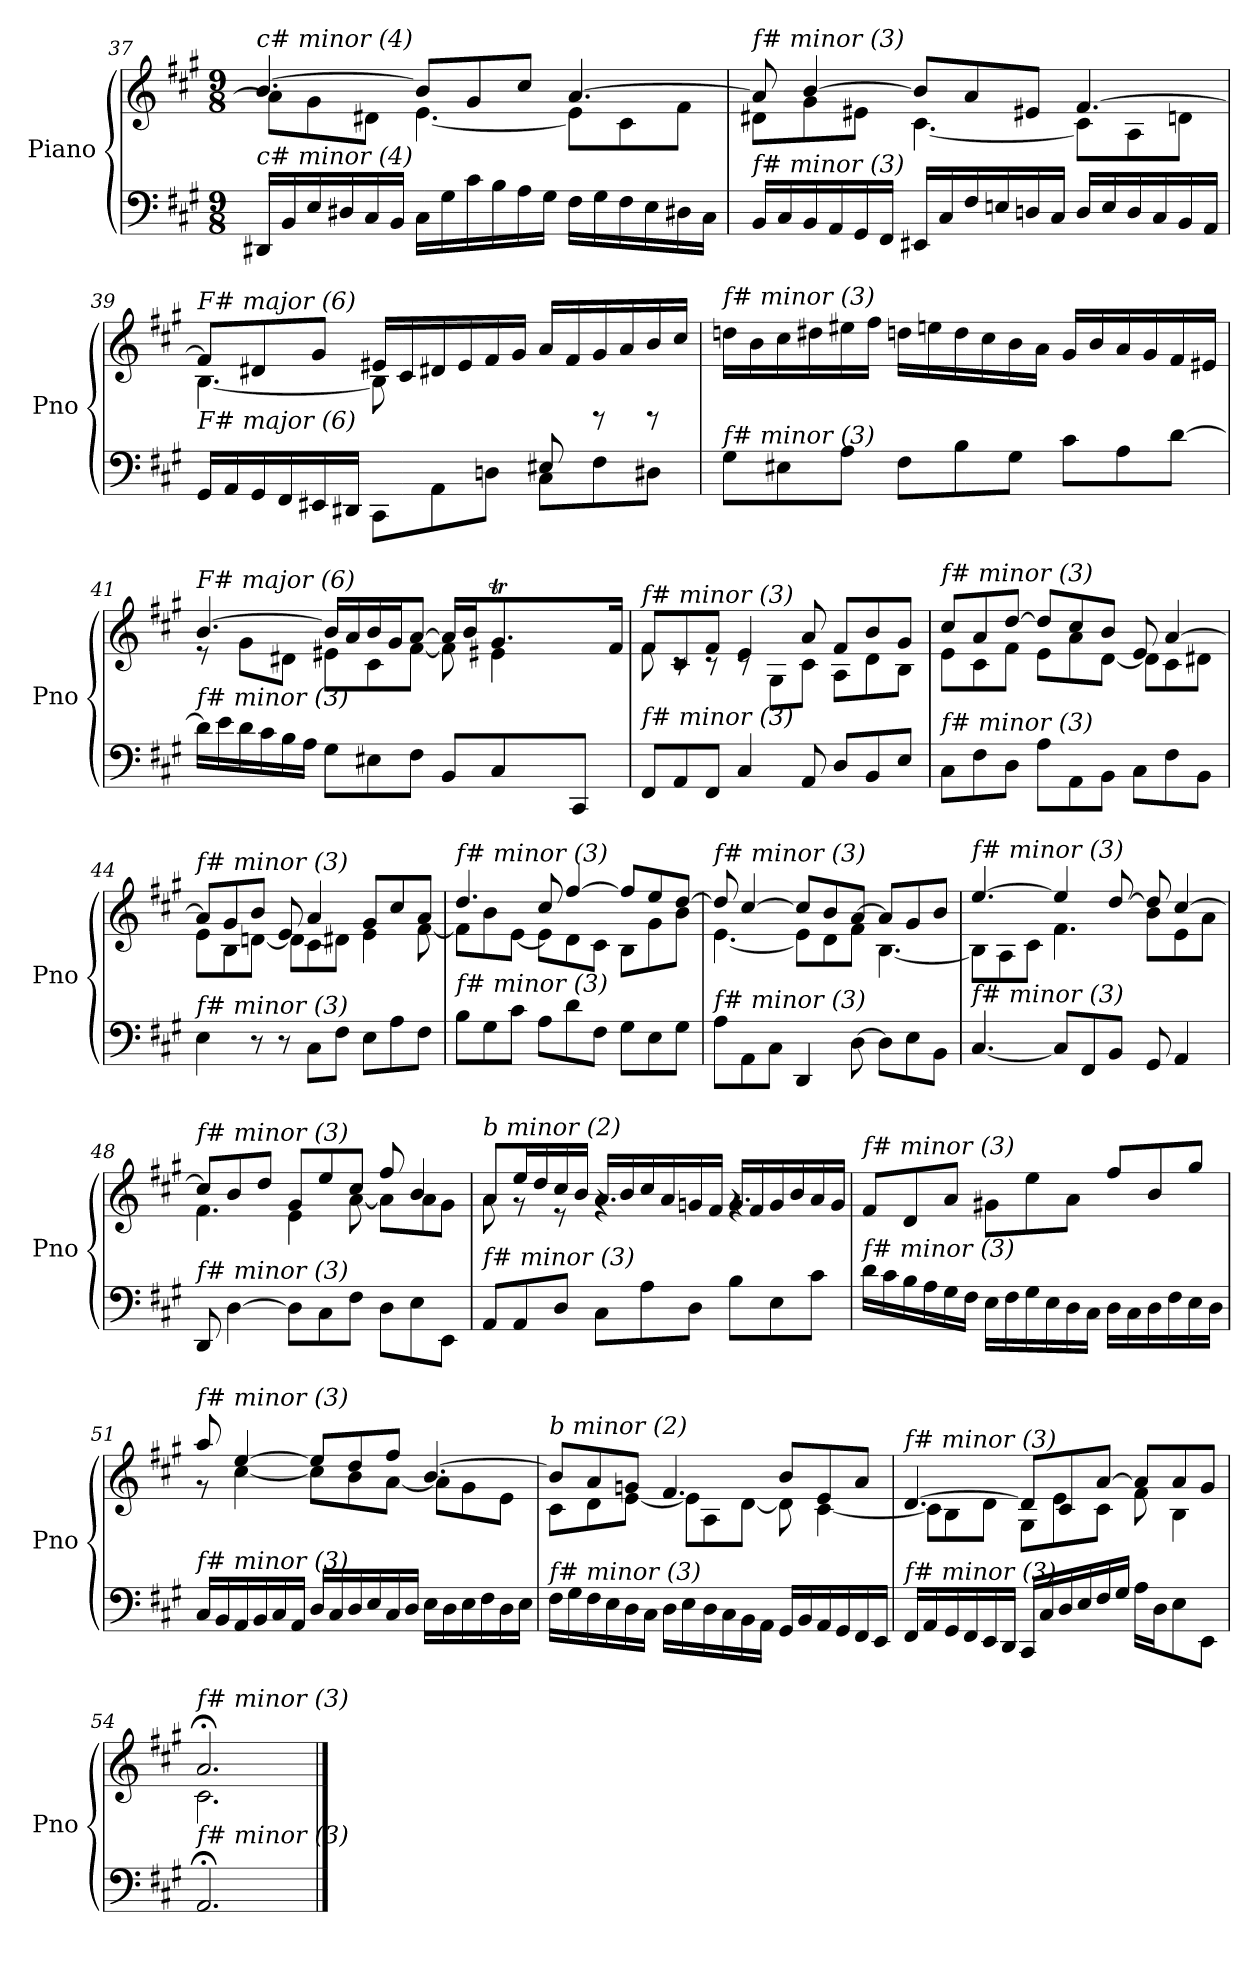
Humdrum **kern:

**kern	**kern
*part1	*part1
*staff2	*staff1
*I"Piano	*
*I'Pno	*
*clefF4	*clefG2
*k[f#c#g#]	*k[f#c#g#]
*M9/8	*M9/8
=37	=37
*	*^
!	!LO:TX:i:t=c# minor (4)	!
!LO:TX:i:t=c# minor (4)	!	!
16DD#X/LL	[4.b/	8a\L]
16BB/	.	.
16E/	.	8g#\
16D#X/	.	.
16C#/	.	8d#X\J
16BB/JJ	.	.
16C#\LL	8b/L]	[4.e\
16G#\	.	.
16c#\	8g#/	.
16B\	.	.
16A\	8cc#/J	.
16G#\JJ	.	.
16F#\LL	[4.a/	8e\L]
16G#\	.	.
16F#\	.	8c#\
16E\	.	.
16D#X\	.	8f#\J
16C#\JJ	.	.
!!LO:LB:g=z	!!
=38	=38	=38
!	!LO:TX:i:t=f# minor (3)	!
!LO:TX:i:t=f# minor (3)	!	!
16BB/LL	8a/]	8d#X\L
16C#/	.	.
16BB/	[4b/	8g#\
16AA/	.	.
16GG#/	.	8e#X\J
16FF#/JJ	.	.
16EE#X/LL	8b/L]	[4.c#\
16C#/	.	.
16F#/	8a/	.
16En/	.	.
16Dn/	8e#X/J	.
16C#/JJ	.	.
16D/LL	[4.f#/	8c#\L]
16E/	.	.
16D/	.	8A\
16C#/	.	.
16BB/	.	8dn\J
16AA/JJ	.	.
=39	=39	=39
*^	*	*
!	!	!LO:TX:i:t=F# major (6)	!
!LO:TX:i:t=F# major (6)	!	!	!
16GG#/LL	2ryy	8f#/L]	[4.B\
16AA/	.	.	.
16GG#/	.	8d#X/	.
16FF#/	.	.	.
16EE#X/	.	8g#/J	.
16DD#X/JJ	.	.	.
8CC#\L	.	16e#X/LL	8B\L]
.	.	16c#/	.
8AA\	8A/	16d#X/	2ryy
.	.	16e#/	.
8Dn\J	8B/J	16f#/	.
.	.	16g#/JJ	.
8C#\L	8E#X/	16a/LL	.
.	.	16f#/	.
8F#\	8rg	16g#/	.
.	.	16a/	.
8D#X\J	8rg	16b/	8ryy
.	.	16cc#/JJ	.
*v	*v	*	*
*	*v	*v
!!LO:LB:g=z
=40	=40
!	!LO:TX:i:t=f# minor (3)
!LO:TX:i:t=f# minor (3)	!
8G#\L	16ddn\LL
.	16b\
8E#X\	16cc#\
.	16dd#X\
8A\J	16ee#X\
.	16ff#\JJ
8F#\L	16ddn\LL
.	16een\
8B\	16dd\
.	16cc#\
8G#\J	16b\
.	16a\JJ
8c#\L	16g#/LL
.	16b/
8A\	16a/
.	16g#/
[8d\J	16f#/
.	16e#X/JJ
=41	=41
*^	*^
*	*	*	*^
!	!	!LO:TX:i:t=F# major (6)	!	!
!LO:TX:i:t=f# minor (3)	!	!	!	!
2..ryy	16d\LL]	[4.b/	8r	2..ryy
.	16e\	.	.	.
.	16d\	.	8g#\L	.
.	16c#\	.	.	.
.	16B\	.	8d#X\J	.
.	16A\JJ	.	.	.
.	8G#\L	16b/LL]	8e#X\L	.
.	.	16a/	.	.
.	8E#X\	16b/	8c#\	.
.	.	16g#/J	.	.
.	8F#\J	[8a/J	[8f#\J	.
.	8BB/L	16a/LL]	8f#\]	.
.	.	16b/J	.	.
8.ryy	8C#/	8.g#t/	4e#X\	32ayy
.	.	.	.	32g#yy
.	.	.	.	32ayy
.	.	.	.	32g#yy
.	8CC#/J	.	.	32ayy
.	.	.	.	32g#yy
16ryy	.	16f#/Jk	.	16ryy
*v	*v	*	*	*
!!LO:PB:g=z
=42	=42	=42	=42
!	!LO:TX:i:t=f# minor (3)	!	!
!LO:TX:i:t=f# minor (3)	!	!	!
*	*	*v	*v
8FF#/L	8f#/L	8f#\
8AA/	8c#/	8rc
8FF#/J	8f#/J	8rc
4C#/	4e/	8rc
.	.	8G#\L
8AA/	8a/	8c#\J
8D/L	8f#/L	8A\L
8BB/	8b/	8d\
8E/J	8g#/J	8B\J
!!LO:LB:g=z	!!
=43	=43	=43
!	!LO:TX:i:t=f# minor (3)	!
!LO:TX:i:t=f# minor (3)	!	!
8C#\L	8cc#/L	8e\L
8F#\	8a/	8c#\
8D\J	[8dd/J	8f#\J
8A\L	8dd/L]	8e\L
8AA\	8cc#/	8a\
8BB\J	8b/J	[8d\J
8C#\L	8e/	8d\L]
8F#\	[4a/	8c#\
8BB\J	.	8d#X\J
=44	=44	=44
!	!LO:TX:i:t=f# minor (3)	!
!LO:TX:i:t=f# minor (3)	!	!
4E\	8a/L]	8e\L
.	8g#/	8B\
8r	8b/J	[8dn\J
8r	8e/	8d\L]
8C#\L	4a/	8c#\
8F#\J	.	8d#X\J
8E\L	8g#/L	4e\
8A\	8cc#/	.
8F#\J	8a/J	[8f#\
=45	=45	=45
!	!LO:TX:i:t=f# minor (3)	!
!LO:TX:i:t=f# minor (3)	!	!
8B\L	4.dd/	8f#\L]
8G#\	.	8b\
8c#\J	.	[8e\J
8A\L	8cc#/	8e\L]
8d\	[4ff#/	8d\
8F#\J	.	8c#\J
8G#\L	8ff#/L]	8B\L
8E\	8ee/	8g#\
8G#\J	[8dd/J	8b\J
=46	=46	=46
!	!LO:TX:i:t=f# minor (3)	!
!LO:TX:i:t=f# minor (3)	!	!
8A\L	8dd/]	[4.e\
8AA\	[4cc#/	.
8C#\J	.	.
4DD/	8cc#/L]	8e\L]
.	8b/	8d\
[8D\	[8a/J	8f#\J
8D\L]	8a/L]	[4.B\
8E\	8g#/	.
8BB\J	8b/J	.
!!LO:LB:g=z	!!
=47	=47	=47
!	!LO:TX:i:t=f# minor (3)	!
!LO:TX:i:t=f# minor (3)	!	!
[4.C#/	[4.ee/	8B\L]
.	.	8A\
.	.	8c#\J
8C#/L]	4ee/]	4.f#\
8FF#/	.	.
8BB/J	[8dd/	.
8GG#/	8dd/]	8b\L
4AA/	[4cc#/	8e\
.	.	8a\J
=48	=48	=48
!	!LO:TX:i:t=f# minor (3)	!
!LO:TX:i:t=f# minor (3)	!	!
8DD/	8cc#/L]	4.f#\
[4D\	8b/	.
.	8dd/J	.
8D\L]	8g#/L	4e\
8C#\	8ee/	.
8F#\J	8cc#/J	[8a\
8D\L	8ff#/	8a\L]
8E\	4b/	8a\
8EE\J	.	8g#\J
=49	=49	=49
!	!LO:TX:i:t=b minor (2)	!
!LO:TX:i:t=f# minor (3)	!	!
8AA/L	8a/L	8a\
8AA/	16ee/L	8r
.	16dd/	.
8D/J	16cc#/	8r
.	16b/JJ	.
8C#\L	16a/LL	4.rg
.	16b/	.
8A\	16cc#/	.
.	16a/	.
8D\J	16gn/	.
.	16f#/JJ	.
8B\L	16g/LL	4.rg
.	16f#/	.
8E\	16g/	.
.	16b/	.
8c#\J	16a/	.
.	16g/JJ	.
*	*v	*v
!!LO:LB:g=z
=50	=50
!	!LO:TX:i:t=f# minor (3)
!LO:TX:i:t=f# minor (3)	!
16d\LL	8f#/L
16c#\	.
16B\	8d/
16A\	.
16G#\	8a/J
16F#\JJ	.
16E\LL	8g#X\L
16F#\	.
16G#\	8ee\
16E\	.
16D\	8a\J
16C#\JJ	.
16D\LL	8ff#/L
16C#\	.
16D\	8b/
16F#\	.
16E\	8gg#/J
16D\JJ	.
=51	=51
*	*^
!	!LO:TX:i:t=f# minor (3)	!
!LO:TX:i:t=f# minor (3)	!	!
16C#/LL	8aa/	8r
16BB/	.	.
16AA/	[4ee/	[4cc#\
16BB/	.	.
16C#/	.	.
16AA/JJ	.	.
16D/LL	8ee/L]	8cc#\L]
16C#/	.	.
16D/	8dd/	8b\
16E/	.	.
16C#/	8ff#/J	[8a\J
16D/JJ	.	.
16E\LL	[4.b/	8a\L]
16D\	.	.
16E\	.	8g#\
16F#\	.	.
16D\	.	8e\J
16E\JJ	.	.
!!LO:LB:g=z	!!
=52	=52	=52
!	!LO:TX:i:t=b minor (2)	!
!LO:TX:i:t=f# minor (3)	!	!
16F#\LL	8b/L]	8c#\L
16G#\	.	.
16F#\	8a/	8d\
16E\	.	.
16D\	8gn/J	[8e\J
16C#\JJ	.	.
16D\LL	4.f#/	8e\L]
16E\	.	.
16D\	.	8A\
16C#\	.	.
16BB\	.	[8d\J
16AA\JJ	.	.
16GG#/LL	8b/L	8d\]
16BB/	.	.
16AA/	8e/	[4c#\
16GG#/	.	.
16FF#/	8a/J	.
16EE/JJ	.	.
=53	=53	=53
!	!LO:TX:i:t=f# minor (3)	!
!LO:TX:i:t=f# minor (3)	!	!
16FF#/LL	[4.d/	8c#\L]
16AA/	.	.
16GG#/	.	8B\
16FF#/	.	.
16EE/	.	8d\J
16DD/JJ	.	.
16CC#/LL	8d/L]	8G#\L
16C#/	.	.
16D/	8c#/	8e\
16E/	.	.
16F#/	[8a/J	8c#\J
16G#/JJ	.	.
16A\LL	8a/L]	8f#\
16D\J	.	.
8E\	8a/	4B\
8EE\J	8g#/J	.
=54	=54	=54
!	!LO:TX:i:t=f# minor (3)	!
!LO:TX:i:t=f# minor (3)	!	!
2.AA;/	2.a;</	2.c#\
*	*v	*v
==	==
*-	*-
